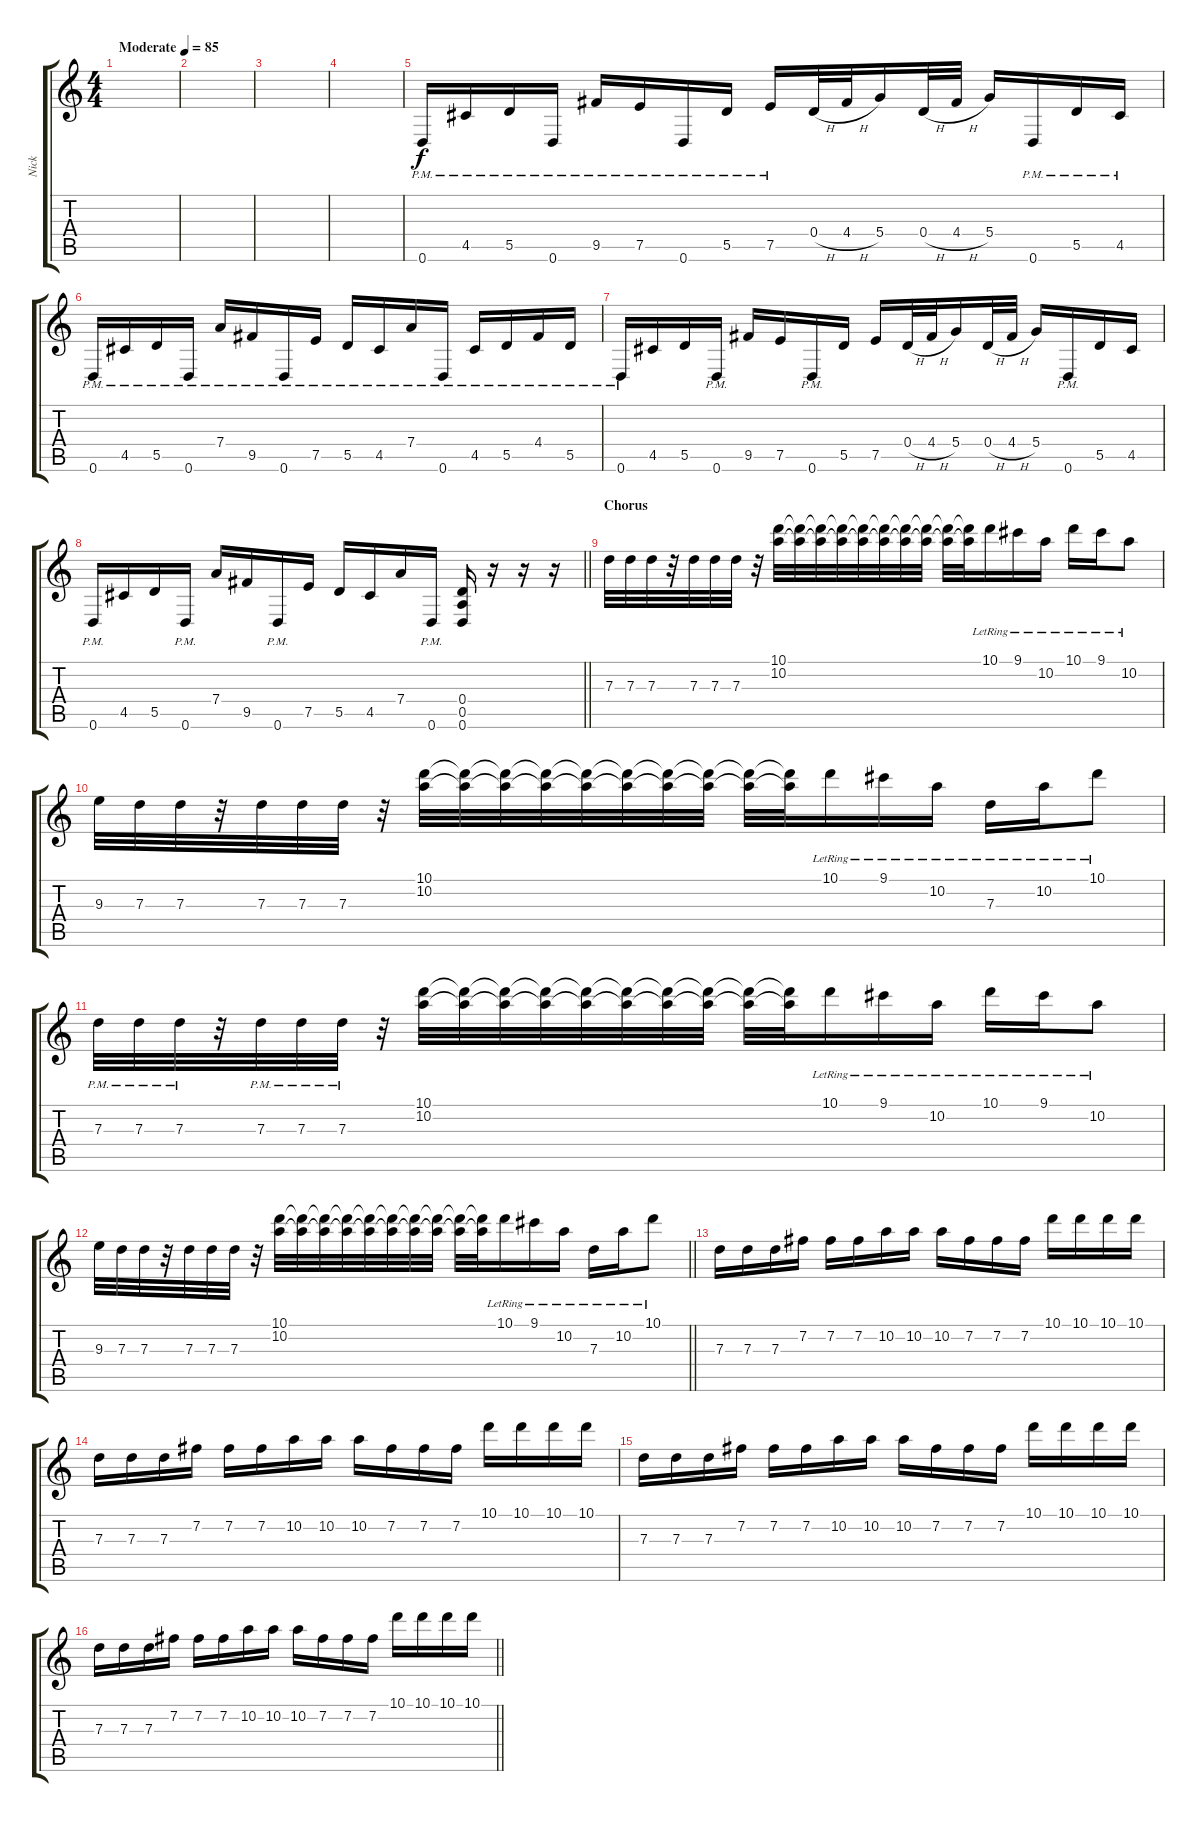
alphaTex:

\track ("Nick" "Nick") {instrument overdrivenguitar}
\staff {score tabs}
\tuning (E4 B3 G3 D3 A2 D2) {hide}
\ts (4 4)
\tempo (85 "Moderate")
\clef g2
\ks c
|
|
|
|
0.6{pm}.16 4.5{pm}.16 5.5{pm}.16 0.6{pm}.16 9.5{pm}.16 7.5{pm}.16 0.6{pm}.16 5.5{pm}.16 7.5{pm}.16 0.4{h}.32 4.4{h}.32 5.4.16 0.4{h}.32 4.4{h}.32 5.4.16 0.6{pm}.16 5.5{pm}.16 4.5{pm}.16 |
0.6{pm}.16 4.5{pm}.16 5.5{pm}.16 0.6{pm}.16 7.4{pm}.16 9.5{pm}.16 0.6{pm}.16 7.5{pm}.16 5.5{pm}.16 4.5{pm}.16 7.4{pm}.16 0.6{pm}.16 4.5{pm}.16 5.5{pm}.16 4.4{pm}.16 5.5{pm}.16 |
0.6{pm}.16 4.5.16 5.5.16 0.6{pm}.16 9.5.16 7.5.16 0.6{pm}.16 5.5.16 7.5.16 0.4{h}.32 4.4{h}.32 5.4.16 0.4{h}.32 4.4{h}.32 5.4.16 0.6{pm}.16 5.5.16 4.5.16 |
\barLineRight lightlight
0.6{pm}.16 4.5.16 5.5.16 0.6{pm}.16 7.4.16 9.5.16 0.6{pm}.16 7.5.16 5.5.16 4.5.16 7.4.16 0.6{pm}.16 (0.4 0.5 0.6).16 r.16 r.16 r.16 |
\section ("" "Chorus")
7.3.32 7.3.32 7.3.32 r.32 7.3.32 7.3.32 7.3.32 r.32 (10.1 10.2).32 (10.1{t} 10.2{t}).32 (10.1{t} 10.2{t}).32 (10.1{t} 10.2{t}).32 (10.1{t} 10.2{t}).32 (10.1{t} 10.2{t}).32 (10.1{t} 10.2{t}).32 (10.1{t} 10.2{t}).32 (10.1{t} 10.2{t}).32 (10.1{t} 10.2{t}).32 10.1{lr}.16 9.1{lr}.16 10.2{lr}.16 10.1{lr}.16 9.1{lr}.16 10.2{lr}.8 |
9.3.32 7.3.32 7.3.32 r.32 7.3.32 7.3.32 7.3.32 r.32 (10.1 10.2).32 (10.1{t} 10.2{t}).32 (10.1{t} 10.2{t}).32 (10.1{t} 10.2{t}).32 (10.1{t} 10.2{t}).32 (10.1{t} 10.2{t}).32 (10.1{t} 10.2{t}).32 (10.1{t} 10.2{t}).32 (10.1{t} 10.2{t}).32 (10.1{t} 10.2{t}).32 10.1{lr}.16 9.1{lr}.16 10.2{lr}.16 7.3{lr}.16 10.2{lr}.16 10.1{lr}.8 |
7.3{pm}.32 7.3{pm}.32 7.3{pm}.32 r.32 7.3{pm}.32 7.3{pm}.32 7.3{pm}.32 r.32 (10.1 10.2).32 (10.1{t} 10.2{t}).32 (10.1{t} 10.2{t}).32 (10.1{t} 10.2{t}).32 (10.1{t} 10.2{t}).32 (10.1{t} 10.2{t}).32 (10.1{t} 10.2{t}).32 (10.1{t} 10.2{t}).32 (10.1{t} 10.2{t}).32 (10.1{t} 10.2{t}).32 10.1{lr}.16 9.1{lr}.16 10.2{lr}.16 10.1{lr}.16 9.1{lr}.16 10.2{lr}.8 |
\barLineRight lightlight
9.3.32 7.3.32 7.3.32 r.32 7.3.32 7.3.32 7.3.32 r.32 (10.1 10.2).32 (10.1{t} 10.2{t}).32 (10.1{t} 10.2{t}).32 (10.1{t} 10.2{t}).32 (10.1{t} 10.2{t}).32 (10.1{t} 10.2{t}).32 (10.1{t} 10.2{t}).32 (10.1{t} 10.2{t}).32 (10.1{t} 10.2{t}).32 (10.1{t} 10.2{t}).32 10.1{lr}.16 9.1{lr}.16 10.2{lr}.16 7.3{lr}.16 10.2{lr}.16 10.1{lr}.8 |
\section ("" "")
7.3.16 7.3.16 7.3.16 7.2.16 7.2.16 7.2.16 10.2.16 10.2.16 10.2.16 7.2.16 7.2.16 7.2.16 10.1.16 10.1.16 10.1.16 10.1.16 |
7.3.16 7.3.16 7.3.16 7.2.16 7.2.16 7.2.16 10.2.16 10.2.16 10.2.16 7.2.16 7.2.16 7.2.16 10.1.16 10.1.16 10.1.16 10.1.16 |
7.3.16 7.3.16 7.3.16 7.2.16 7.2.16 7.2.16 10.2.16 10.2.16 10.2.16 7.2.16 7.2.16 7.2.16 10.1.16 10.1.16 10.1.16 10.1.16 |
\barLineRight lightlight
7.3.16 7.3.16 7.3.16 7.2.16 7.2.16 7.2.16 10.2.16 10.2.16 10.2.16 7.2.16 7.2.16 7.2.16 10.1.16 10.1.16 10.1.16 10.1.16
